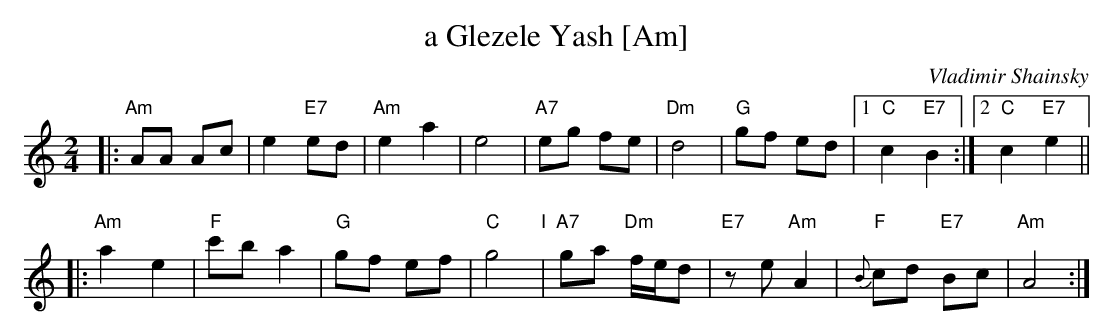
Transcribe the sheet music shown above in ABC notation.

X:1
T: a Glezele Yash [Am]
C: Vladimir Shainsky
M: 2/4
L: 1/8
K: Am
|: "Am"AA Ac | e2 "E7"ed \
|  "Am"e2 a2 | e4 \
|  "A7"eg fe | "Dm"d4 \
|  "G"gf ed |1 "C"c2 "E7"B2 :|2 "C"c2 "E7"e2 ||
|: "Am"a2 e2 | "F"c'b a2 \
|  "G"gf ef | "C"g4 \
"I"\
|  "A7"ga "Dm"f/e/d | "E7"ze "Am"A2 \
|  "F"{B}cd "E7"Bc | "Am"A4 :|
